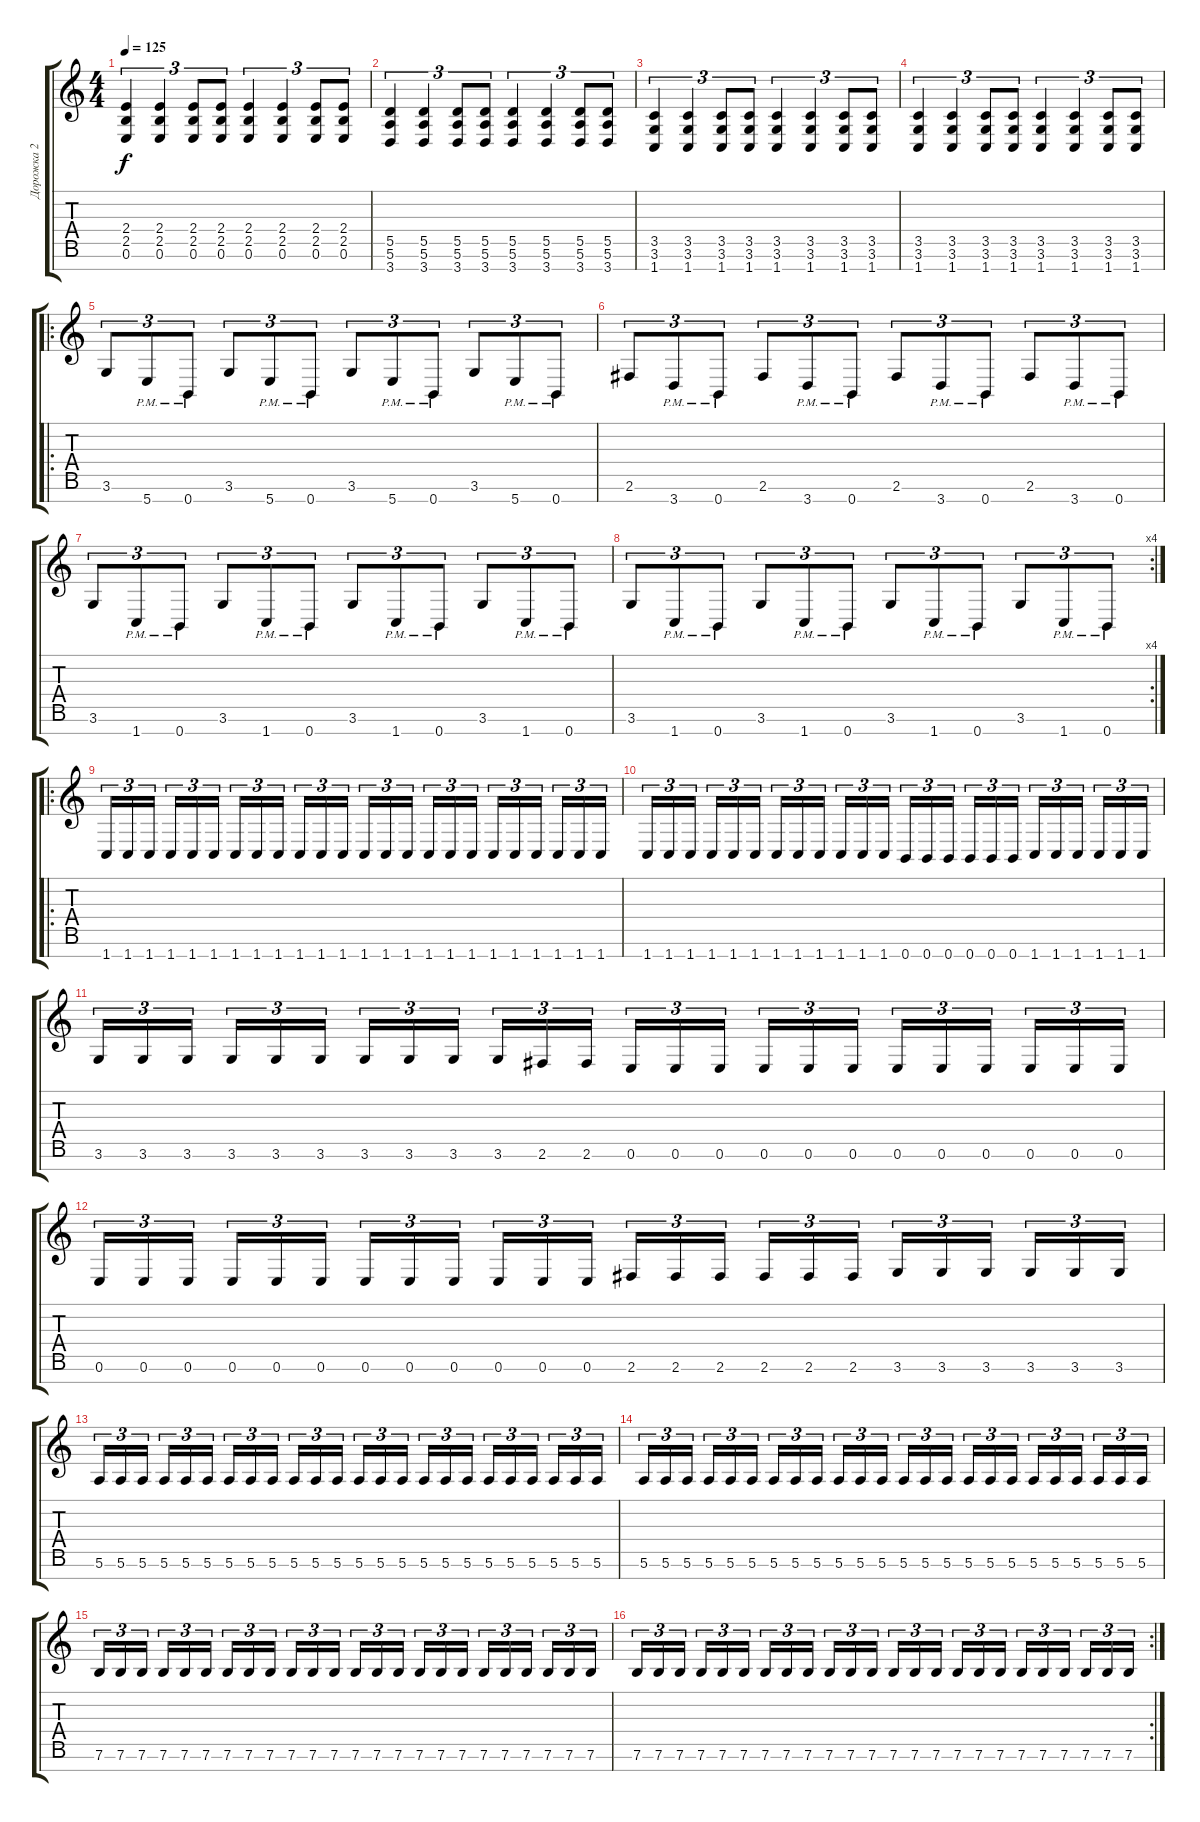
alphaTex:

\track ("Дорожка 2" "Дорожка 2") {instrument distortionguitar}
\staff {score tabs}
\tuning (E4 B3 G3 D3 A2 E2 B1) {hide}
\ts (4 4)
\tempo 125
\clef g2
\ks c
(2.4 2.5 0.6).4{tu (3 2) dy f} (2.4 2.5 0.6).4{tu (3 2)} (2.4 2.5 0.6).8{tu (3 2)} (2.4 2.5 0.6).8{tu (3 2)} (2.4 2.5 0.6).4{tu (3 2)} (2.4 2.5 0.6).4{tu (3 2)} (2.4 2.5 0.6).8{tu (3 2)} (2.4 2.5 0.6).8{tu (3 2)} |
(5.5 5.6 3.7).4{tu (3 2)} (5.5 5.6 3.7).4{tu (3 2)} (5.5 5.6 3.7).8{tu (3 2)} (5.5 5.6 3.7).8{tu (3 2)} (5.5 5.6 3.7).4{tu (3 2)} (5.5 5.6 3.7).4{tu (3 2)} (5.5 5.6 3.7).8{tu (3 2)} (5.5 5.6 3.7).8{tu (3 2)} |
(3.5 3.6 1.7).4{tu (3 2)} (3.5 3.6 1.7).4{tu (3 2)} (3.5 3.6 1.7).8{tu (3 2)} (3.5 3.6 1.7).8{tu (3 2)} (3.5 3.6 1.7).4{tu (3 2)} (3.5 3.6 1.7).4{tu (3 2)} (3.5 3.6 1.7).8{tu (3 2)} (3.5 3.6 1.7).8{tu (3 2)} |
(3.5 3.6 1.7).4{tu (3 2)} (3.5 3.6 1.7).4{tu (3 2)} (3.5 3.6 1.7).8{tu (3 2)} (3.5 3.6 1.7).8{tu (3 2)} (3.5 3.6 1.7).4{tu (3 2)} (3.5 3.6 1.7).4{tu (3 2)} (3.5 3.6 1.7).8{tu (3 2)} (3.5 3.6 1.7).8{tu (3 2)} |
\ro
3.6.8{tu (3 2)} 5.7{pm}.8{tu (3 2)} 0.7{pm}.8{tu (3 2)} 3.6.8{tu (3 2)} 5.7{pm}.8{tu (3 2)} 0.7{pm}.8{tu (3 2)} 3.6.8{tu (3 2)} 5.7{pm}.8{tu (3 2)} 0.7{pm}.8{tu (3 2)} 3.6.8{tu (3 2)} 5.7{pm}.8{tu (3 2)} 0.7{pm}.8{tu (3 2)} |
2.6.8{tu (3 2)} 3.7{pm}.8{tu (3 2)} 0.7{pm}.8{tu (3 2)} 2.6.8{tu (3 2)} 3.7{pm}.8{tu (3 2)} 0.7{pm}.8{tu (3 2)} 2.6.8{tu (3 2)} 3.7{pm}.8{tu (3 2)} 0.7{pm}.8{tu (3 2)} 2.6.8{tu (3 2)} 3.7{pm}.8{tu (3 2)} 0.7{pm}.8{tu (3 2)} |
3.6.8{tu (3 2)} 1.7{pm}.8{tu (3 2)} 0.7{pm}.8{tu (3 2)} 3.6.8{tu (3 2)} 1.7{pm}.8{tu (3 2)} 0.7{pm}.8{tu (3 2)} 3.6.8{tu (3 2)} 1.7{pm}.8{tu (3 2)} 0.7{pm}.8{tu (3 2)} 3.6.8{tu (3 2)} 1.7{pm}.8{tu (3 2)} 0.7{pm}.8{tu (3 2)} |
\rc 4
3.6.8{tu (3 2)} 1.7{pm}.8{tu (3 2)} 0.7{pm}.8{tu (3 2)} 3.6.8{tu (3 2)} 1.7{pm}.8{tu (3 2)} 0.7{pm}.8{tu (3 2)} 3.6.8{tu (3 2)} 1.7{pm}.8{tu (3 2)} 0.7{pm}.8{tu (3 2)} 3.6.8{tu (3 2)} 1.7{pm}.8{tu (3 2)} 0.7{pm}.8{tu (3 2)} |
\ro
1.7.16{tu (3 2)} 1.7.16{tu (3 2)} 1.7.16{tu (3 2) beam splitsecondary} 1.7.16{tu (3 2)} 1.7.16{tu (3 2)} 1.7.16{tu (3 2)} 1.7.16{tu (3 2)} 1.7.16{tu (3 2)} 1.7.16{tu (3 2) beam splitsecondary} 1.7.16{tu (3 2)} 1.7.16{tu (3 2)} 1.7.16{tu (3 2)} 1.7.16{tu (3 2)} 1.7.16{tu (3 2)} 1.7.16{tu (3 2) beam splitsecondary} 1.7.16{tu (3 2)} 1.7.16{tu (3 2)} 1.7.16{tu (3 2)} 1.7.16{tu (3 2)} 1.7.16{tu (3 2)} 1.7.16{tu (3 2) beam splitsecondary} 1.7.16{tu (3 2)} 1.7.16{tu (3 2)} 1.7.16{tu (3 2)} |
1.7.16{tu (3 2)} 1.7.16{tu (3 2)} 1.7.16{tu (3 2) beam splitsecondary} 1.7.16{tu (3 2)} 1.7.16{tu (3 2)} 1.7.16{tu (3 2)} 1.7.16{tu (3 2)} 1.7.16{tu (3 2)} 1.7.16{tu (3 2) beam splitsecondary} 1.7.16{tu (3 2)} 1.7.16{tu (3 2)} 1.7.16{tu (3 2)} 0.7.16{tu (3 2)} 0.7.16{tu (3 2)} 0.7.16{tu (3 2) beam splitsecondary} 0.7.16{tu (3 2)} 0.7.16{tu (3 2)} 0.7.16{tu (3 2)} 1.7.16{tu (3 2)} 1.7.16{tu (3 2)} 1.7.16{tu (3 2) beam splitsecondary} 1.7.16{tu (3 2)} 1.7.16{tu (3 2)} 1.7.16{tu (3 2)} |
3.6.16{tu (3 2)} 3.6.16{tu (3 2)} 3.6.16{tu (3 2) beam splitsecondary} 3.6.16{tu (3 2)} 3.6.16{tu (3 2)} 3.6.16{tu (3 2)} 3.6.16{tu (3 2)} 3.6.16{tu (3 2)} 3.6.16{tu (3 2) beam splitsecondary} 3.6.16{tu (3 2)} 2.6.16{tu (3 2)} 2.6.16{tu (3 2)} 0.6.16{tu (3 2)} 0.6.16{tu (3 2)} 0.6.16{tu (3 2) beam splitsecondary} 0.6.16{tu (3 2)} 0.6.16{tu (3 2)} 0.6.16{tu (3 2)} 0.6.16{tu (3 2)} 0.6.16{tu (3 2)} 0.6.16{tu (3 2) beam splitsecondary} 0.6.16{tu (3 2)} 0.6.16{tu (3 2)} 0.6.16{tu (3 2)} |
0.6.16{tu (3 2)} 0.6.16{tu (3 2)} 0.6.16{tu (3 2) beam splitsecondary} 0.6.16{tu (3 2)} 0.6.16{tu (3 2)} 0.6.16{tu (3 2)} 0.6.16{tu (3 2)} 0.6.16{tu (3 2)} 0.6.16{tu (3 2) beam splitsecondary} 0.6.16{tu (3 2)} 0.6.16{tu (3 2)} 0.6.16{tu (3 2)} 2.6.16{tu (3 2)} 2.6.16{tu (3 2)} 2.6.16{tu (3 2) beam splitsecondary} 2.6.16{tu (3 2)} 2.6.16{tu (3 2)} 2.6.16{tu (3 2)} 3.6.16{tu (3 2)} 3.6.16{tu (3 2)} 3.6.16{tu (3 2) beam splitsecondary} 3.6.16{tu (3 2)} 3.6.16{tu (3 2)} 3.6.16{tu (3 2)} |
5.6.16{tu (3 2)} 5.6.16{tu (3 2)} 5.6.16{tu (3 2) beam splitsecondary} 5.6.16{tu (3 2)} 5.6.16{tu (3 2)} 5.6.16{tu (3 2)} 5.6.16{tu (3 2)} 5.6.16{tu (3 2)} 5.6.16{tu (3 2) beam splitsecondary} 5.6.16{tu (3 2)} 5.6.16{tu (3 2)} 5.6.16{tu (3 2)} 5.6.16{tu (3 2)} 5.6.16{tu (3 2)} 5.6.16{tu (3 2) beam splitsecondary} 5.6.16{tu (3 2)} 5.6.16{tu (3 2)} 5.6.16{tu (3 2)} 5.6.16{tu (3 2)} 5.6.16{tu (3 2)} 5.6.16{tu (3 2) beam splitsecondary} 5.6.16{tu (3 2)} 5.6.16{tu (3 2)} 5.6.16{tu (3 2)} |
5.6.16{tu (3 2)} 5.6.16{tu (3 2)} 5.6.16{tu (3 2) beam splitsecondary} 5.6.16{tu (3 2)} 5.6.16{tu (3 2)} 5.6.16{tu (3 2)} 5.6.16{tu (3 2)} 5.6.16{tu (3 2)} 5.6.16{tu (3 2) beam splitsecondary} 5.6.16{tu (3 2)} 5.6.16{tu (3 2)} 5.6.16{tu (3 2)} 5.6.16{tu (3 2)} 5.6.16{tu (3 2)} 5.6.16{tu (3 2) beam splitsecondary} 5.6.16{tu (3 2)} 5.6.16{tu (3 2)} 5.6.16{tu (3 2)} 5.6.16{tu (3 2)} 5.6.16{tu (3 2)} 5.6.16{tu (3 2) beam splitsecondary} 5.6.16{tu (3 2)} 5.6.16{tu (3 2)} 5.6.16{tu (3 2)} |
7.6.16{tu (3 2)} 7.6.16{tu (3 2)} 7.6.16{tu (3 2) beam splitsecondary} 7.6.16{tu (3 2)} 7.6.16{tu (3 2)} 7.6.16{tu (3 2)} 7.6.16{tu (3 2)} 7.6.16{tu (3 2)} 7.6.16{tu (3 2) beam splitsecondary} 7.6.16{tu (3 2)} 7.6.16{tu (3 2)} 7.6.16{tu (3 2)} 7.6.16{tu (3 2)} 7.6.16{tu (3 2)} 7.6.16{tu (3 2) beam splitsecondary} 7.6.16{tu (3 2)} 7.6.16{tu (3 2)} 7.6.16{tu (3 2)} 7.6.16{tu (3 2)} 7.6.16{tu (3 2)} 7.6.16{tu (3 2) beam splitsecondary} 7.6.16{tu (3 2)} 7.6.16{tu (3 2)} 7.6.16{tu (3 2)} |
\rc 2
7.6.16{tu (3 2)} 7.6.16{tu (3 2)} 7.6.16{tu (3 2) beam splitsecondary} 7.6.16{tu (3 2)} 7.6.16{tu (3 2)} 7.6.16{tu (3 2)} 7.6.16{tu (3 2)} 7.6.16{tu (3 2)} 7.6.16{tu (3 2) beam splitsecondary} 7.6.16{tu (3 2)} 7.6.16{tu (3 2)} 7.6.16{tu (3 2)} 7.6.16{tu (3 2)} 7.6.16{tu (3 2)} 7.6.16{tu (3 2) beam splitsecondary} 7.6.16{tu (3 2)} 7.6.16{tu (3 2)} 7.6.16{tu (3 2)} 7.6.16{tu (3 2)} 7.6.16{tu (3 2)} 7.6.16{tu (3 2) beam splitsecondary} 7.6.16{tu (3 2)} 7.6.16{tu (3 2)} 7.6.16{tu (3 2)}
